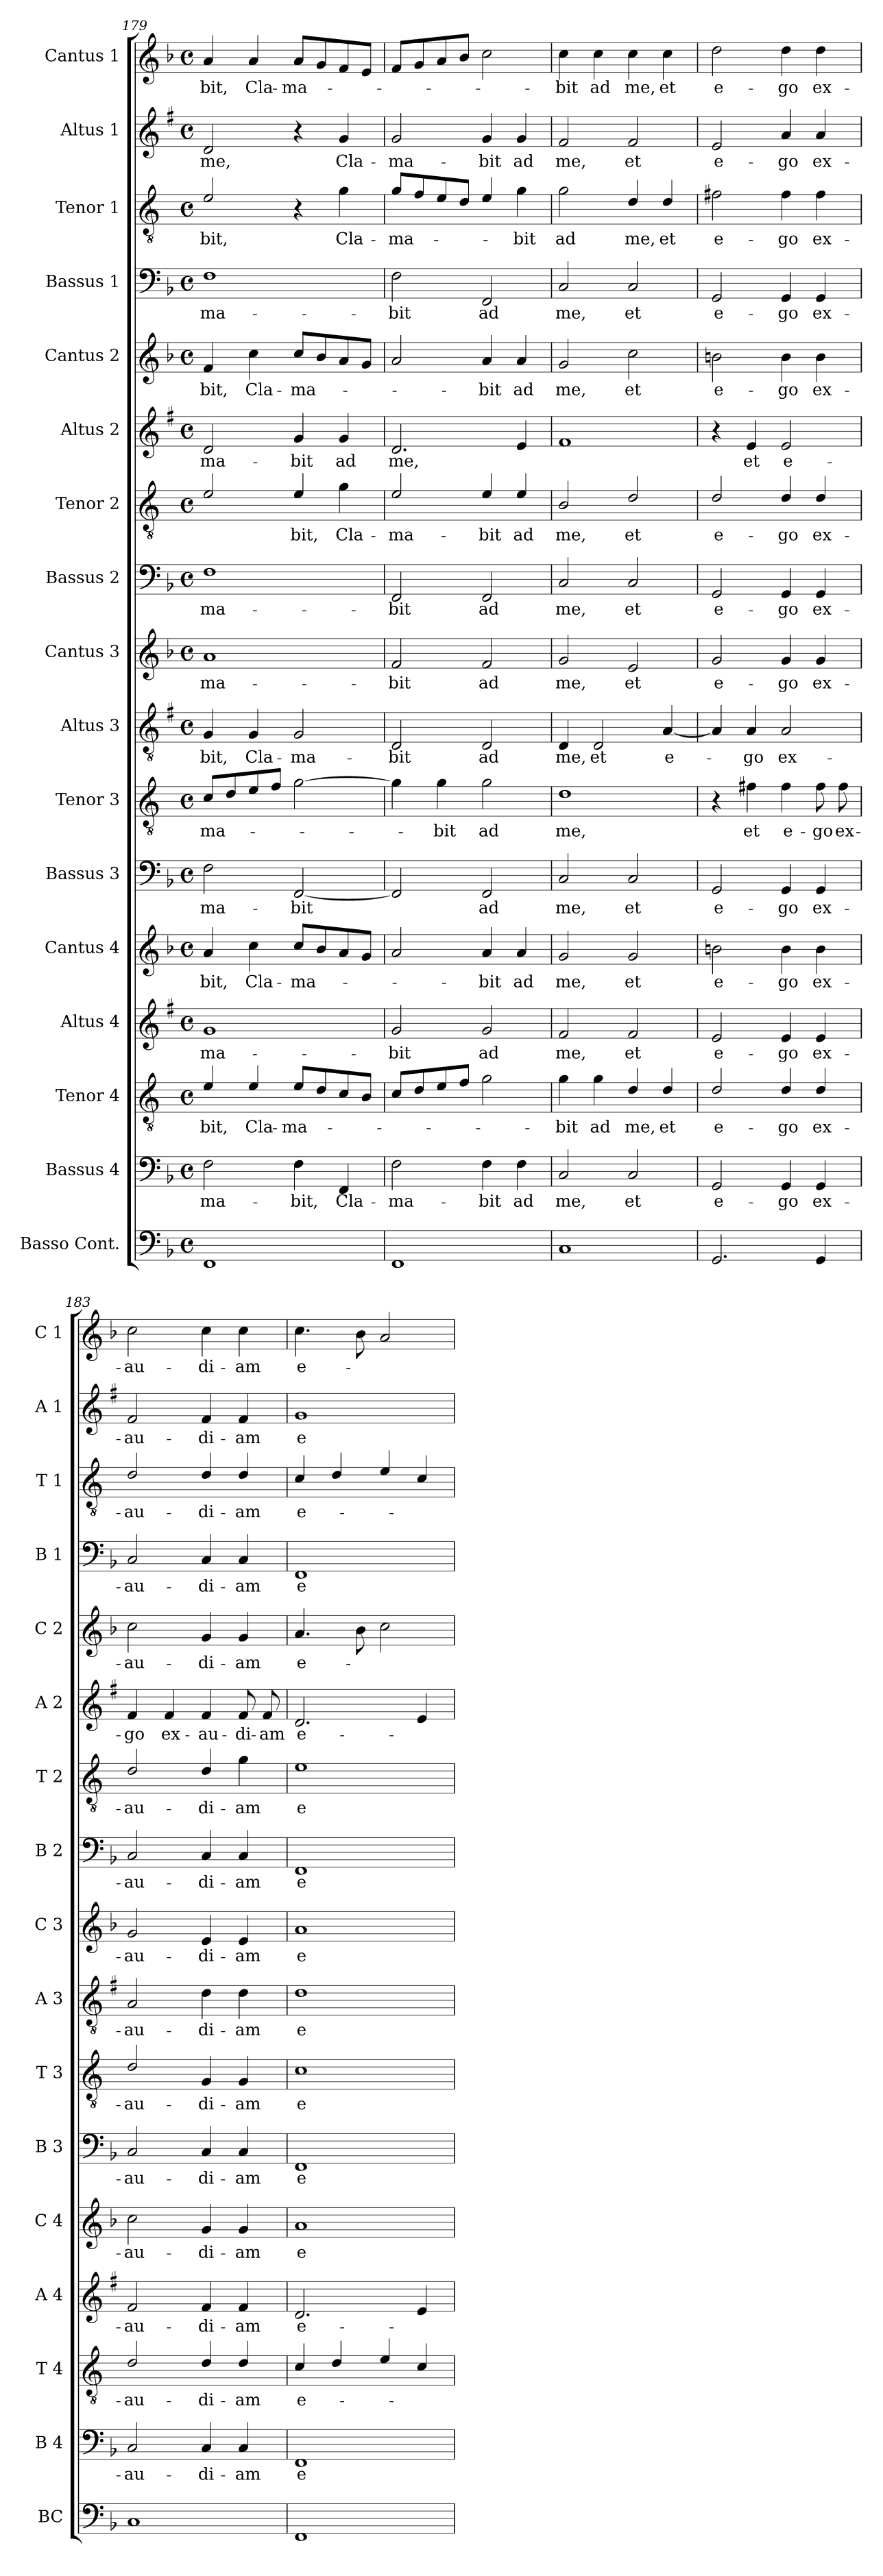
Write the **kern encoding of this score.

**kern	**kern	**text	**kern	**text	**kern	**text	**kern	**text	**kern	**text	**kern	**text	**kern	**text	**kern	**text	**kern	**text	**kern	**text	**kern	**text	**kern	**text	**kern	**text	**kern	**text	**kern	**text	**kern	**text
*part17	*part16	*part16	*part15	*part15	*part14	*part14	*part13	*part13	*part12	*part12	*part11	*part11	*part10	*part10	*part9	*part9	*part8	*part8	*part7	*part7	*part6	*part6	*part5	*part5	*part4	*part4	*part3	*part3	*part2	*part2	*part1	*part1
*staff17	*staff16	*staff16	*staff15	*staff15	*staff14	*staff14	*staff13	*staff13	*staff12	*staff12	*staff11	*staff11	*staff10	*staff10	*staff9	*staff9	*staff8	*staff8	*staff7	*staff7	*staff6	*staff6	*staff5	*staff5	*staff4	*staff4	*staff3	*staff3	*staff2	*staff2	*staff1	*staff1
*I"Basso Cont.	*I"Bassus 4	*	*I"Tenor 4	*	*I"Altus 4	*	*I"Cantus 4	*	*I"Bassus 3	*	*I"Tenor 3	*	*I"Altus 3	*	*I"Cantus 3	*	*I"Bassus 2	*	*I"Tenor 2	*	*I"Altus 2	*	*I"Cantus 2	*	*I"Bassus 1	*	*I"Tenor 1	*	*I"Altus 1	*	*I"Cantus 1	*
*I'BC	*I'B 4	*	*I'T 4	*	*I'A 4	*	*I'C 4	*	*I'B 3	*	*I'T 3	*	*I'A 3	*	*I'C 3	*	*I'B 2	*	*I'T 2	*	*I'A 2	*	*I'C 2	*	*I'B 1	*	*I'T 1	*	*I'A 1	*	*I'C 1	*
*clefF4	*clefF4	*	*clefGv2	*	*clefG2	*	*clefG2	*	*clefF4	*	*clefGv2	*	*clefGv2	*	*clefG2	*	*clefF4	*	*clefGv2	*	*clefG2	*	*clefG2	*	*clefF4	*	*clefGv2	*	*clefG2	*	*clefG2	*
*	*	*	*ITrd4c7	*	*ITrd1c2	*	*	*	*	*	*ITrd4c7	*	*ITrd1c2	*	*	*	*	*	*ITrd4c7	*	*ITrd1c2	*	*	*	*	*	*ITrd4c7	*	*ITrd1c2	*	*	*
*k[b-]	*k[b-]	*	*k[b-]	*	*k[b-]	*	*k[b-]	*	*k[b-]	*	*k[b-]	*	*k[b-]	*	*k[b-]	*	*k[b-]	*	*k[b-]	*	*k[b-]	*	*k[b-]	*	*k[b-]	*	*k[b-]	*	*k[b-]	*	*k[b-]	*
*F:	*F:	*	*F:	*	*F:	*	*F:	*	*F:	*	*F:	*	*F:	*	*F:	*	*F:	*	*F:	*	*F:	*	*F:	*	*F:	*	*F:	*	*F:	*	*F:	*
*M4/4	*M4/4	*	*M4/4	*	*M4/4	*	*M4/4	*	*M4/4	*	*M4/4	*	*M4/4	*	*M4/4	*	*M4/4	*	*M4/4	*	*M4/4	*	*M4/4	*	*M4/4	*	*M4/4	*	*M4/4	*	*M4/4	*
*met(c)	*met(c)	*	*met(c)	*	*met(c)	*	*met(c)	*	*met(c)	*	*met(c)	*	*met(c)	*	*met(c)	*	*met(c)	*	*met(c)	*	*met(c)	*	*met(c)	*	*met(c)	*	*met(c)	*	*met(c)	*	*met(c)	*
=179	=179	=179	=179	=179	=179	=179	=179	=179	=179	=179	=179	=179	=179	=179	=179	=179	=179	=179	=179	=179	=179	=179	=179	=179	=179	=179	=179	=179	=179	=179	=179	=179
!	!	!LO:LY:b	!	!LO:LY:b	!	!LO:LY:b	!	!LO:LY:b	!	!LO:LY:b	!	!LO:LY:b	!	!LO:LY:b	!	!LO:LY:b	!	!LO:LY:b	!	!	!	!LO:LY:b	!	!LO:LY:b	!	!LO:LY:b	!	!LO:LY:b	!	!LO:LY:b	!	!LO:LY:b
1FF	2F\	-ma-	4A/	-bit,	1f	-ma-	4a/	-bit,	2F\	-ma-	8F/L	-ma-	4F/	-bit,	1a	-ma-	1F	-ma-	2A/	.	2c/	-ma-	4f/	-bit,	1F	-ma-	2A/	-bit,	2c/	me,	4a/	-bit,
.	.	.	.	.	.	.	.	.	.	.	8G/	.	.	.	.	.	.	.	.	.	.	.	.	.	.	.	.	.	.	.	.	.
!	!	!	!	!LO:LY:b	!	!	!	!LO:LY:b	!	!	!	!	!	!LO:LY:b	!	!	!	!	!	!	!	!	!	!LO:LY:b	!	!	!	!	!	!	!	!LO:LY:b
.	.	.	4A/	Cla-	.	.	4cc\	Cla-	.	.	8A/	.	4F/	Cla-	.	.	.	.	.	.	.	.	4cc\	Cla-	.	.	.	.	.	.	4a/	Cla-
.	.	.	.	.	.	.	.	.	.	.	8B-/J	.	.	.	.	.	.	.	.	.	.	.	.	.	.	.	.	.	.	.	.	.
!	!	!LO:LY:b	!	!LO:LY:b	!	!	!	!LO:LY:b	!	!LO:LY:b	!	!	!	!LO:LY:b	!	!	!	!	!	!LO:LY:b	!	!LO:LY:b	!	!LO:LY:b	!	!	!	!	!	!	!	!LO:LY:b
.	4F\	-bit,	8A/L	-ma-	.	.	8cc/L	-ma-	[2FF/	-bit	[2c\	.	2F/	-ma-	.	.	.	.	4A/	-bit,	4f/	-bit	8cc/L	-ma-	.	.	4r	.	4r	.	8a/L	-ma-
.	.	.	8G/	.	.	.	8b-/	.	.	.	.	.	.	.	.	.	.	.	.	.	.	.	8b-/	.	.	.	.	.	.	.	8g/	.
!	!	!LO:LY:b	!	!	!	!	!	!	!	!	!	!	!	!	!	!	!	!	!	!LO:LY:b	!	!LO:LY:b	!	!	!	!	!	!LO:LY:b	!	!LO:LY:b	!	!
.	4FF/	Cla-	8F/	.	.	.	8a/	.	.	.	.	.	.	.	.	.	.	.	4c\	Cla-	4f/	ad	8a/	.	.	.	4c\	Cla-	4f/	Cla-	8f/	.
.	.	.	8E/J	.	.	.	8g/J	.	.	.	.	.	.	.	.	.	.	.	.	.	.	.	8g/J	.	.	.	.	.	.	.	8e/J	.
=180	=180	=180	=180	=180	=180	=180	=180	=180	=180	=180	=180	=180	=180	=180	=180	=180	=180	=180	=180	=180	=180	=180	=180	=180	=180	=180	=180	=180	=180	=180	=180	=180
!	!	!LO:LY:b	!	!	!	!LO:LY:b	!	!	!	!	!	!	!	!LO:LY:b	!	!LO:LY:b	!	!LO:LY:b	!	!LO:LY:b	!	!LO:LY:b	!	!	!	!LO:LY:b	!	!LO:LY:b	!	!LO:LY:b	!	!
1FF	2F\	-ma-	8F/L	.	2f/	-bit	2a/	.	2FF/]	.	4c\]	.	2C/	-bit	2f/	-bit	2FF/	-bit	2A/	-ma-	2.c/	me,	2a/	.	2F\	-bit	8c/L	-ma-	2f/	-ma-	8f/L	.
.	.	.	8G/	.	.	.	.	.	.	.	.	.	.	.	.	.	.	.	.	.	.	.	.	.	.	.	8B-/	.	.	.	8g/	.
!	!	!	!	!	!	!	!	!	!	!	!	!LO:LY:b	!	!	!	!	!	!	!	!	!	!	!	!	!	!	!	!	!	!	!	!
.	.	.	8A/	.	.	.	.	.	.	.	4c\	-bit	.	.	.	.	.	.	.	.	.	.	.	.	.	.	8A/	.	.	.	8a/	.
.	.	.	8B-/J	.	.	.	.	.	.	.	.	.	.	.	.	.	.	.	.	.	.	.	.	.	.	.	8G/J	.	.	.	8b-/J	.
!	!	!LO:LY:b	!	!	!	!LO:LY:b	!	!LO:LY:b	!	!LO:LY:b	!	!LO:LY:b	!	!LO:LY:b	!	!LO:LY:b	!	!LO:LY:b	!	!LO:LY:b	!	!	!	!LO:LY:b	!	!LO:LY:b	!	!	!	!LO:LY:b	!	!
.	4F\	-bit	2c\	.	2f/	ad	4a/	-bit	2FF/	ad	2c\	ad	2C/	ad	2f/	ad	2FF/	ad	4A/	-bit	.	.	4a/	-bit	2FF/	ad	4A/	.	4f/	-bit	2cc\	.
!	!	!LO:LY:b	!	!	!	!	!	!LO:LY:b	!	!	!	!	!	!	!	!	!	!	!	!LO:LY:b	!	!	!	!LO:LY:b	!	!	!	!LO:LY:b	!	!LO:LY:b	!	!
.	4F\	ad	.	.	.	.	4a/	ad	.	.	.	.	.	.	.	.	.	.	4A/	ad	4d/	.	4a/	ad	.	.	4c\	-bit	4f/	ad	.	.
!!LO:PB:g=z
=181	=181	=181	=181	=181	=181	=181	=181	=181	=181	=181	=181	=181	=181	=181	=181	=181	=181	=181	=181	=181	=181	=181	=181	=181	=181	=181	=181	=181	=181	=181	=181	=181
!	!	!LO:LY:b	!	!LO:LY:b	!	!LO:LY:b	!	!LO:LY:b	!	!LO:LY:b	!	!LO:LY:b	!	!LO:LY:b	!	!LO:LY:b	!	!LO:LY:b	!	!LO:LY:b	!	!	!	!LO:LY:b	!	!LO:LY:b	!	!LO:LY:b	!	!LO:LY:b	!	!LO:LY:b
1C	2C/	me,	4c\	-bit	2e/	me,	2g/	me,	2C/	me,	1G	me,	4C/	me,	2g/	me,	2C/	me,	2E/	me,	1e	.	2g/	me,	2C/	me,	2c\	ad	2e/	me,	4cc\	-bit
!	!	!	!	!LO:LY:b	!	!	!	!	!	!	!	!	!	!LO:LY:b	!	!	!	!	!	!	!	!	!	!	!	!	!	!	!	!	!	!LO:LY:b
.	.	.	4c\	ad	.	.	.	.	.	.	.	.	2C/	et	.	.	.	.	.	.	.	.	.	.	.	.	.	.	.	.	4cc\	ad
!	!	!LO:LY:b	!	!LO:LY:b	!	!LO:LY:b	!	!LO:LY:b	!	!LO:LY:b	!	!	!	!	!	!LO:LY:b	!	!LO:LY:b	!	!LO:LY:b	!	!	!	!LO:LY:b	!	!LO:LY:b	!	!LO:LY:b	!	!LO:LY:b	!	!LO:LY:b
.	2C/	et	4G/	me,	2e/	et	2g/	et	2C/	et	.	.	.	.	2e/	et	2C/	et	2G/	et	.	.	2cc\	et	2C/	et	4G/	me,	2e/	et	4cc\	me,
!	!	!	!	!LO:LY:b	!	!	!	!	!	!	!	!	!	!LO:LY:b	!	!	!	!	!	!	!	!	!	!	!	!	!	!LO:LY:b	!	!	!	!LO:LY:b
.	.	.	4G/	et	.	.	.	.	.	.	.	.	[4G/	e-	.	.	.	.	.	.	.	.	.	.	.	.	4G/	et	.	.	4cc\	et
=182	=182	=182	=182	=182	=182	=182	=182	=182	=182	=182	=182	=182	=182	=182	=182	=182	=182	=182	=182	=182	=182	=182	=182	=182	=182	=182	=182	=182	=182	=182	=182	=182
!	!	!LO:LY:b	!	!LO:LY:b	!	!LO:LY:b	!	!LO:LY:b	!	!LO:LY:b	!	!	!	!	!	!LO:LY:b	!	!LO:LY:b	!	!LO:LY:b	!	!	!	!LO:LY:b	!	!LO:LY:b	!	!LO:LY:b	!	!LO:LY:b	!	!LO:LY:b
2.GG/	2GG/	e-	2G/	e-	2d/	e-	2bn\	e-	2GG/	e-	4r	.	4G/]	.	2g/	e-	2GG/	e-	2G/	e-	4r	.	2bn\	e-	2GG/	e-	2Bn\	e-	2d/	e-	2dd\	e-
!	!	!	!	!	!	!	!	!	!	!	!	!LO:LY:b	!	!LO:LY:b	!	!	!	!	!	!	!	!LO:LY:b	!	!	!	!	!	!	!	!	!	!
.	.	.	.	.	.	.	.	.	.	.	4Bn\	et	4G/	-go	.	.	.	.	.	.	4d/	et	.	.	.	.	.	.	.	.	.	.
!	!	!LO:LY:b	!	!LO:LY:b	!	!LO:LY:b	!	!LO:LY:b	!	!LO:LY:b	!	!LO:LY:b	!	!LO:LY:b	!	!LO:LY:b	!	!LO:LY:b	!	!LO:LY:b	!	!LO:LY:b	!	!LO:LY:b	!	!LO:LY:b	!	!LO:LY:b	!	!LO:LY:b	!	!LO:LY:b
.	4GG/	-go	4G/	-go	4d/	-go	4b\	-go	4GG/	-go	4B\	e-	2G/	ex-	4g/	-go	4GG/	-go	4G/	-go	2d/	e-	4b\	-go	4GG/	-go	4B\	-go	4g/	-go	4dd\	-go
!	!	!LO:LY:b	!	!LO:LY:b	!	!LO:LY:b	!	!LO:LY:b	!	!LO:LY:b	!	!LO:LY:b	!	!	!	!LO:LY:b	!	!LO:LY:b	!	!LO:LY:b	!	!	!	!LO:LY:b	!	!LO:LY:b	!	!LO:LY:b	!	!LO:LY:b	!	!LO:LY:b
4GG/	4GG/	ex-	4G/	ex-	4d/	ex-	4b\	ex-	4GG/	ex-	8B\	-go	.	.	4g/	ex-	4GG/	ex-	4G/	ex-	.	.	4b\	ex-	4GG/	ex-	4B\	ex-	4g/	ex-	4dd\	ex-
!	!	!	!	!	!	!	!	!	!	!	!	!LO:LY:b	!	!	!	!	!	!	!	!	!	!	!	!	!	!	!	!	!	!	!	!
.	.	.	.	.	.	.	.	.	.	.	8B\	ex-	.	.	.	.	.	.	.	.	.	.	.	.	.	.	.	.	.	.	.	.
=183	=183	=183	=183	=183	=183	=183	=183	=183	=183	=183	=183	=183	=183	=183	=183	=183	=183	=183	=183	=183	=183	=183	=183	=183	=183	=183	=183	=183	=183	=183	=183	=183
!	!	!LO:LY:b	!	!LO:LY:b	!	!LO:LY:b	!	!LO:LY:b	!	!LO:LY:b	!	!LO:LY:b	!	!LO:LY:b	!	!LO:LY:b	!	!LO:LY:b	!	!LO:LY:b	!	!LO:LY:b	!	!LO:LY:b	!	!LO:LY:b	!	!LO:LY:b	!	!LO:LY:b	!	!LO:LY:b
1C	2C/	-au-	2G/	-au-	2e/	-au-	2cc\	-au-	2C/	-au-	2G/	-au-	2G/	-au-	2g/	-au-	2C/	-au-	2G/	-au-	4e/	-go	2cc\	-au-	2C/	-au-	2G/	-au-	2e/	-au-	2cc\	-au-
!	!	!	!	!	!	!	!	!	!	!	!	!	!	!	!	!	!	!	!	!	!	!LO:LY:b	!	!	!	!	!	!	!	!	!	!
.	.	.	.	.	.	.	.	.	.	.	.	.	.	.	.	.	.	.	.	.	4e/	ex-	.	.	.	.	.	.	.	.	.	.
!	!	!LO:LY:b	!	!LO:LY:b	!	!LO:LY:b	!	!LO:LY:b	!	!LO:LY:b	!	!LO:LY:b	!	!LO:LY:b	!	!LO:LY:b	!	!LO:LY:b	!	!LO:LY:b	!	!LO:LY:b	!	!LO:LY:b	!	!LO:LY:b	!	!LO:LY:b	!	!LO:LY:b	!	!LO:LY:b
.	4C/	-di-	4G/	-di-	4e/	-di-	4g/	-di-	4C/	-di-	4C/	-di-	4c\	-di-	4e/	-di-	4C/	-di-	4G/	-di-	4e/	-au-	4g/	-di-	4C/	-di-	4G/	-di-	4e/	-di-	4cc\	-di-
!	!	!LO:LY:b	!	!LO:LY:b	!	!LO:LY:b	!	!LO:LY:b	!	!LO:LY:b	!	!LO:LY:b	!	!LO:LY:b	!	!LO:LY:b	!	!LO:LY:b	!	!LO:LY:b	!	!LO:LY:b	!	!LO:LY:b	!	!LO:LY:b	!	!LO:LY:b	!	!LO:LY:b	!	!LO:LY:b
.	4C/	-am	4G/	-am	4e/	-am	4g/	-am	4C/	-am	4C/	-am	4c\	-am	4e/	-am	4C/	-am	4c\	-am	8e/	-di-	4g/	-am	4C/	-am	4G/	-am	4e/	-am	4cc\	-am
!	!	!	!	!	!	!	!	!	!	!	!	!	!	!	!	!	!	!	!	!	!	!LO:LY:b	!	!	!	!	!	!	!	!	!	!
.	.	.	.	.	.	.	.	.	.	.	.	.	.	.	.	.	.	.	.	.	8e/	-am	.	.	.	.	.	.	.	.	.	.
=184	=184	=184	=184	=184	=184	=184	=184	=184	=184	=184	=184	=184	=184	=184	=184	=184	=184	=184	=184	=184	=184	=184	=184	=184	=184	=184	=184	=184	=184	=184	=184	=184
!	!	!LO:LY:b	!	!LO:LY:b	!	!LO:LY:b	!	!LO:LY:b	!	!LO:LY:b	!	!LO:LY:b	!	!LO:LY:b	!	!LO:LY:b	!	!LO:LY:b	!	!LO:LY:b	!	!LO:LY:b	!	!LO:LY:b	!	!LO:LY:b	!	!LO:LY:b	!	!LO:LY:b	!	!LO:LY:b
1FF	1FF	e-	4F/	e-	2.c/	e-	1a	e-	1FF	e-	1F	e-	1c	e-	1a	e-	1FF	e-	1A	e-	2.c/	e-	4.a/	e-	1FF	e-	4F/	e-	1f	e-	4.cc\	e-
.	.	.	4G/	.	.	.	.	.	.	.	.	.	.	.	.	.	.	.	.	.	.	.	.	.	.	.	4G/	.	.	.	.	.
.	.	.	.	.	.	.	.	.	.	.	.	.	.	.	.	.	.	.	.	.	.	.	8b-\	.	.	.	.	.	.	.	8b-\	.
.	.	.	4A/	.	.	.	.	.	.	.	.	.	.	.	.	.	.	.	.	.	.	.	2cc\	.	.	.	4A/	.	.	.	2a/	.
.	.	.	4F/	.	4d/	.	.	.	.	.	.	.	.	.	.	.	.	.	.	.	4d/	.	.	.	.	.	4F/	.	.	.	.	.
=	=	=	=	=	=	=	=	=	=	=	=	=	=	=	=	=	=	=	=	=	=	=	=	=	=	=	=	=	=	=	=	=
*-	*-	*-	*-	*-	*-	*-	*-	*-	*-	*-	*-	*-	*-	*-	*-	*-	*-	*-	*-	*-	*-	*-	*-	*-	*-	*-	*-	*-	*-	*-	*-	*-
